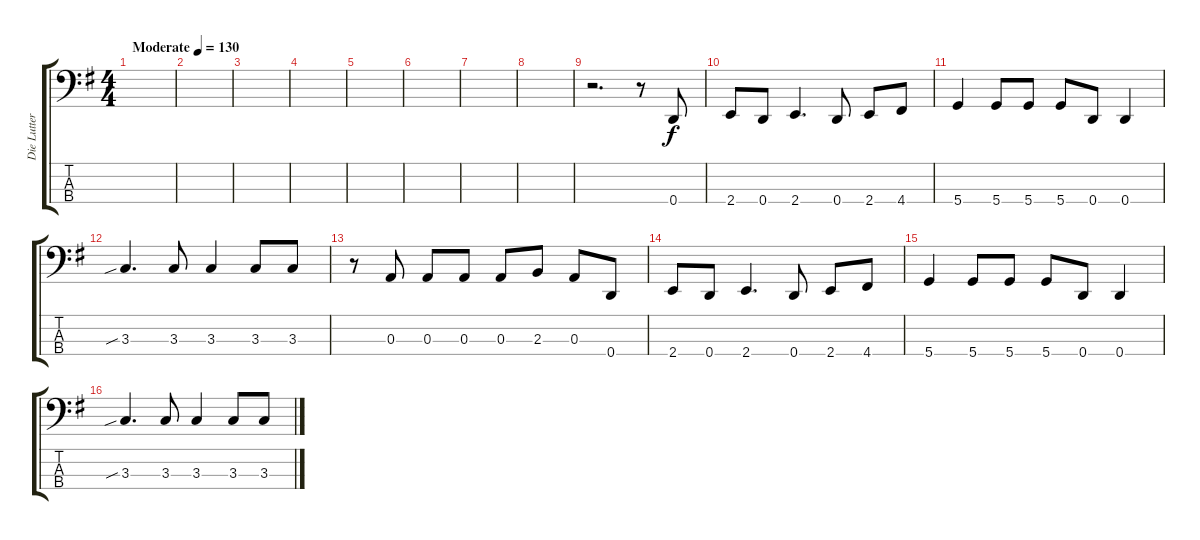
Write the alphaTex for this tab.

\track ("Die Lutter (Bass)" "Die Lutter") {instrument electricbasspick}
\staff {score tabs}
\tuning (G2 D2 A1 D1) {hide}
\ts (4 4)
\tempo (130 "Moderate")
\clef f4
\ks g
|
|
|
|
|
|
|
|
r.2{d} r.8 0.4.8 |
\ks eminor
2.4.8 0.4.8 2.4.4{d} 0.4.8 2.4.8 4.4.8 |
5.4.4 5.4.8 5.4.8 5.4.8 0.4.8 0.4.4 |
3.3{sib}.4{d} 3.3.8 3.3.4 3.3.8 3.3.8 |
r.8 0.3.8 0.3.8 0.3.8 0.3.8 2.3.8 0.3.8 0.4.8 |
2.4.8 0.4.8 2.4.4{d} 0.4.8 2.4.8 4.4.8 |
5.4.4 5.4.8 5.4.8 5.4.8 0.4.8 0.4.4 |
3.3{sib}.4{d} 3.3.8 3.3.4 3.3.8 3.3.8
